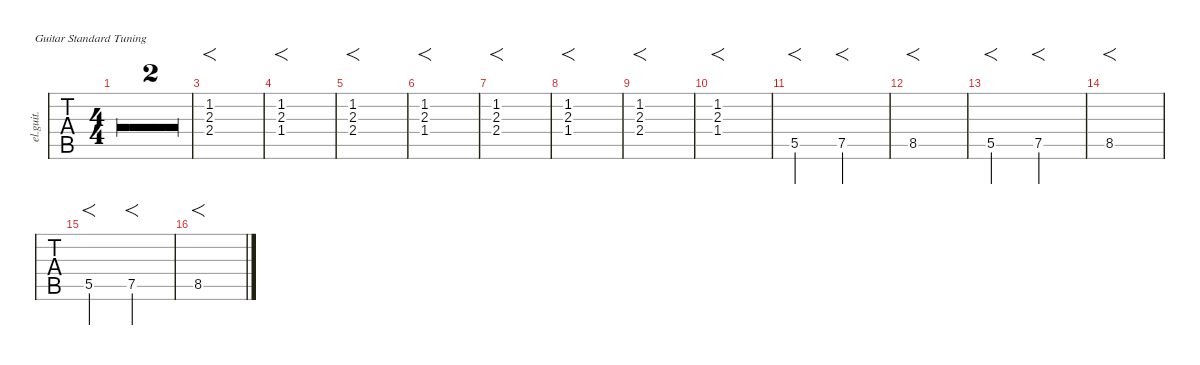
\defaultSystemsLayout 4
\hideDynamics
\bracketExtendMode nobrackets
\otherSystemsTrackNameOrientation horizontal
\track ("Clean Guitar 2" "el.guit.") {multiBarRest instrument electricguitarclean}
\staff {tabs}
\tuning (E4 B3 G3 D3 A2 E2)
\ts (4 4)
\tempo 140
\clef g2
\ks c
r.1{dy mf} |
r.1 |
(2.4 2.3 1.2).1{f} |
(1.2 2.3 1.4{acc #}).1{f} |
(2.4 2.3 1.2).1{f} |
(1.2 2.3 1.4{acc #}).1{f} |
(2.4 2.3 1.2).1{f} |
(1.2 2.3 1.4{acc #}).1{f} |
(2.4 2.3 1.2).1{f} |
(1.2 2.3 1.4{acc #}).1{f} |
5.5.2{f} 7.5.2{f} |
8.5.1{f} |
5.5.2{f} 7.5.2{f} |
8.5.1{f} |
5.5.2{f} 7.5.2{f} |
8.5.1{f}
